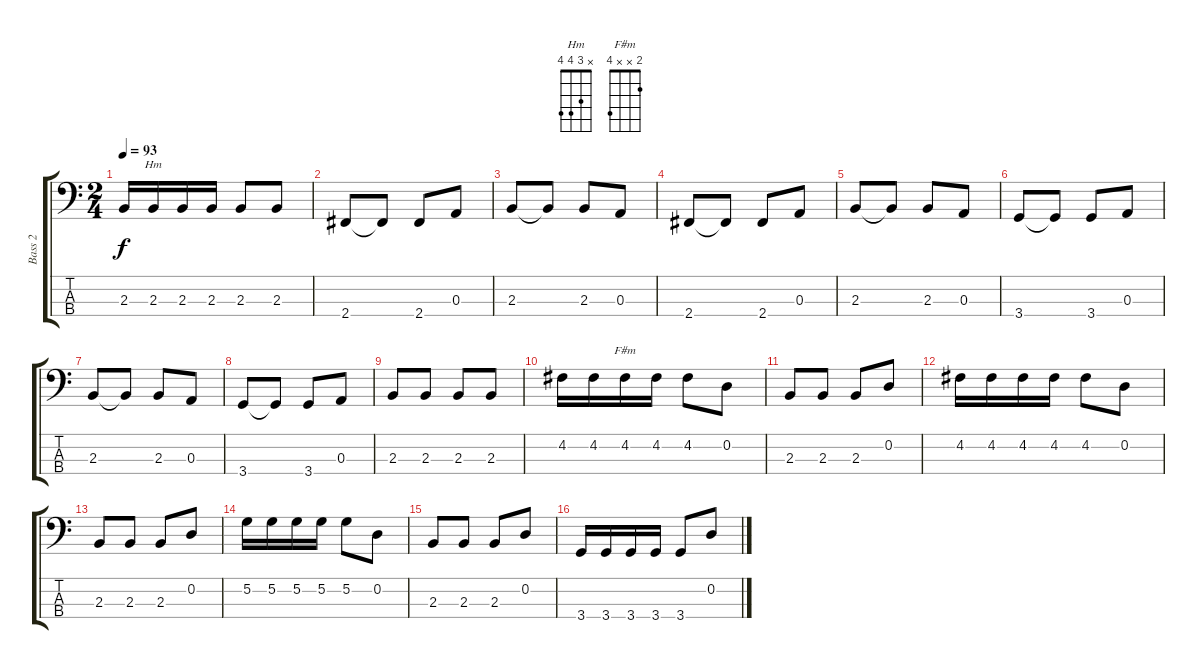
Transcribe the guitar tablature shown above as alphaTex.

\track ("Bass 2" "Bass 2") {instrument electricbassfinger}
\staff {score tabs}
\tuning (G2 D2 A1 E1) {hide}
\chord ("Hm" x 3 4 4)
\chord ("F#m" 2 x x 4)
\ts (2 4)
\tempo 93
\clef f4
\ks c
2.3.16{dy f} 2.3.16{ch "Hm"} 2.3.16 2.3.16 2.3.8 2.3.8 |
2.4.8 2.4{t}.8 2.4.8 0.3.8 |
2.3.8 2.3{t}.8 2.3.8 0.3.8 |
2.4.8 2.4{t}.8 2.4.8 0.3.8 |
2.3.8 2.3{t}.8 2.3.8 0.3.8 |
3.4.8 3.4{t}.8 3.4.8 0.3.8 |
2.3.8 2.3{t}.8 2.3.8 0.3.8 |
3.4.8 3.4{t}.8 3.4.8 0.3.8 |
2.3.8 2.3.8 2.3.8 2.3.8 |
4.2.16 4.2.16 4.2.16{ch "F#m"} 4.2.16 4.2.8 0.2.8 |
2.3.8 2.3.8 2.3.8 0.2.8 |
4.2.16 4.2.16 4.2.16 4.2.16 4.2.8 0.2.8 |
2.3.8 2.3.8 2.3.8 0.2.8 |
5.2.16 5.2.16 5.2.16 5.2.16 5.2.8 0.2.8 |
2.3.8 2.3.8 2.3.8 0.2.8 |
3.4.16 3.4.16 3.4.16 3.4.16 3.4.8 0.2.8
